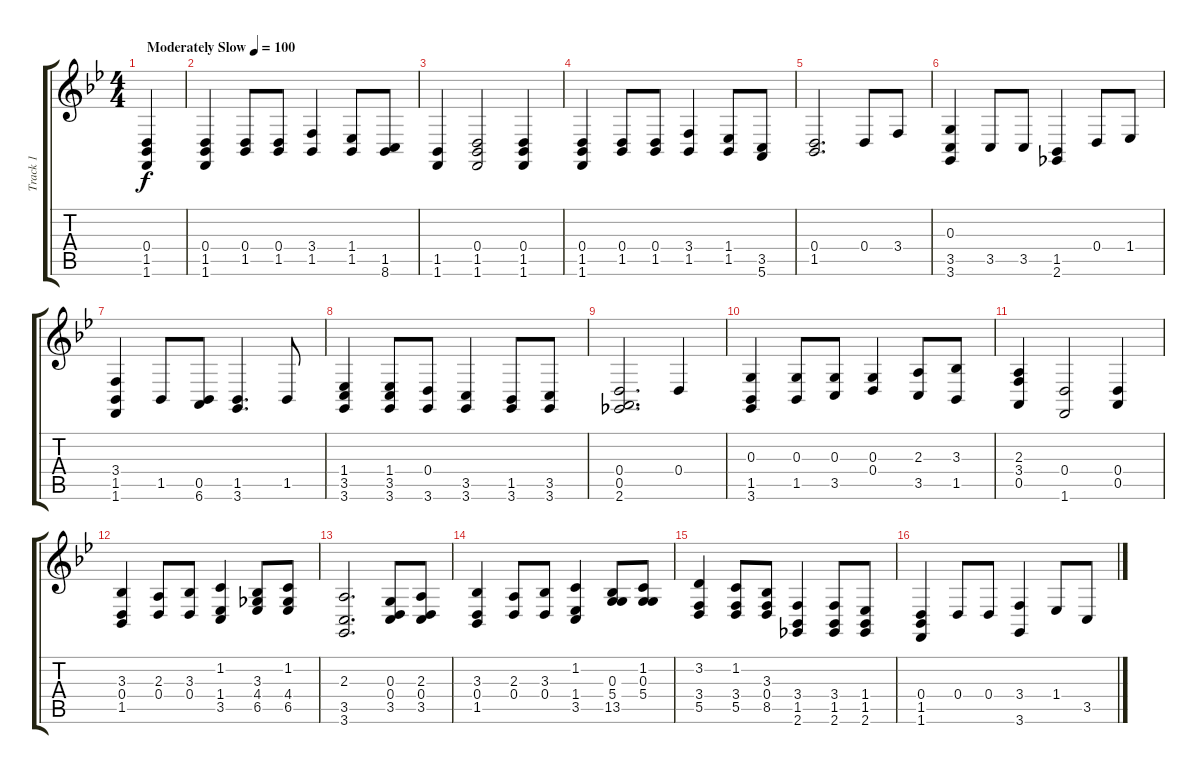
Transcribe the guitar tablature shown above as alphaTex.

\track ("Track 1" "Track 1") {instrument brightacousticpiano}
\staff {score tabs}
\tuning (E4 B3 G3 D3 A2 E2) {hide}
\ts (4 4)
\tempo (100 "Moderately Slow")
\clef g2
\ks bb
(0.4 1.5 1.6).4{dy f instrument brightacousticpiano} |
(0.4 1.5 1.6).4 (0.4 1.5).8 (0.4 1.5).8 (3.4 1.5).4 (1.4 1.5).8 (1.5 8.6).8 |
(1.5 1.6).4 (0.4 1.5 1.6).2 (0.4 1.5 1.6).4 |
(0.4 1.5 1.6).4 (0.4 1.5).8 (0.4 1.5).8 (3.4 1.5).4 (1.4 1.5).8 (3.5 5.6).8 |
(0.4 1.5).2{d} 0.4.8 3.4.8 |
(0.3 3.5 3.6).4 3.5.8 3.5.8 (1.5 2.6).4 0.4.8 1.4.8 |
(3.4 1.5 1.6).4 1.5.8 (0.5 6.6).8 (1.5 3.6).4{d} 1.5.8 |
(1.4 3.5 3.6).4 (1.4 3.5 3.6).8 (0.4 3.6).8 (3.5 3.6).4 (1.5 3.6).8 (3.5 3.6).8 |
(0.4 0.5 2.6).2{d} 0.4.4 |
(0.3 1.5 3.6).4 (0.3 1.5).8 (0.3 3.5).8 (0.3 0.4).4 (2.3 3.5).8 (3.3 1.5).8 |
(2.3 3.4 0.5).4 (0.4 1.6).2 (0.4 0.5).4 |
(3.3 0.4 1.5).4 (2.3 0.4).8 (3.3 0.4).8 (1.2 1.4 3.5).4 (3.3 4.4 6.5).8 (1.2 4.4 6.5).8 |
(2.3 3.5 3.6).2{d} (0.3 0.4 3.5).8 (2.3 0.4 3.5).8 |
(3.3 0.4 1.5).4 (2.3 0.4).8 (3.3 0.4).8 (1.2 1.4 3.5).4 (0.3 5.4 13.5).8 (1.2 0.3 5.4).8 |
(3.2 3.4 5.5).4 (1.2 3.4 5.5).8 (3.3 0.4 8.5).8 (3.4 1.5 2.6).4 (3.4 1.5 2.6).8 (1.4 1.5 2.6).8 |
(0.4 1.5 1.6).4 0.4.8 0.4.8 (3.4 3.6).4 1.4.8 3.5.8
